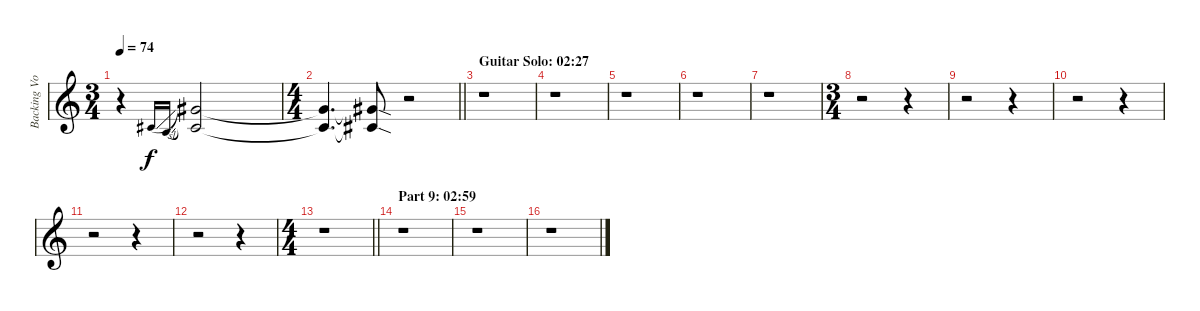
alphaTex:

\track ("Backing Vocals" "Backing Vo") {instrument lead2sawtooth}
\staff {score}
\tuning (Db4 Ab3 E3 B2 Gb2 Db2) {hide}
\ts (3 4)
\tempo 74
\clef g2
\ks c
r.4{dy f} 5.2{sl}.16{gr onbeat} 7.3{sl}.16{gr onbeat} (12.2 9.3).2 |
\ts (4 4)
\barLineRight lightlight
(12.2{t} 9.3{t}).4{d} (12.2{sod t} 9.3{sod t}).8 r.2 |
\section ("" "Guitar Solo: 02:27")
r.1 |
r.1 |
r.1 |
r.1 |
r.1 |
\ts (3 4)
r.2 r.4 |
r.2 r.4 |
r.2 r.4 |
r.2 r.4 |
r.2 r.4 |
\ts (4 4)
\barLineRight lightlight
r.1 |
\section ("" "Part 9: 02:59")
r.1 |
r.1 |
r.1
